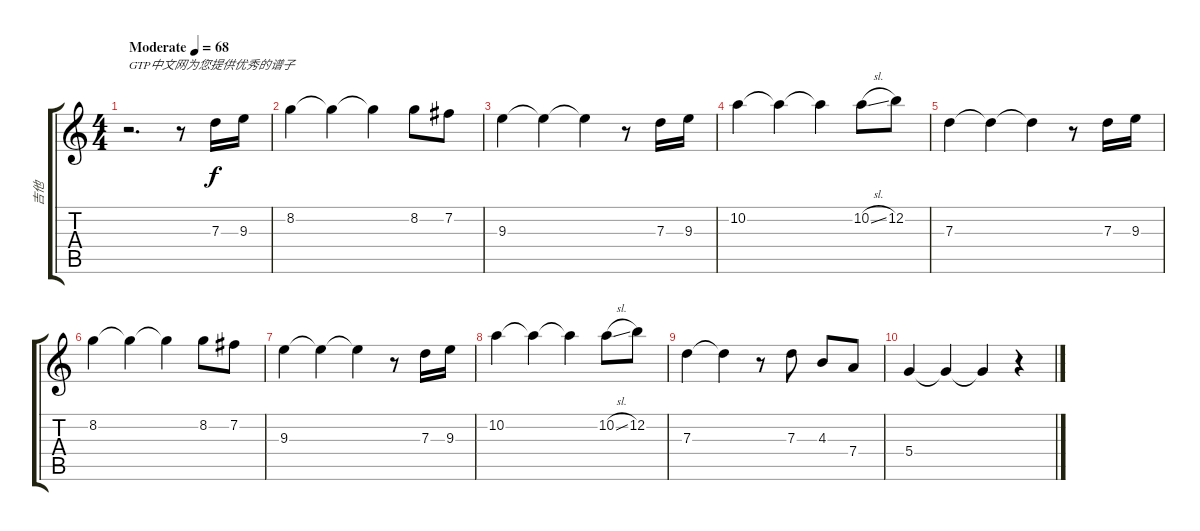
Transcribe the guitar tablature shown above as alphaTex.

\track ("吉他" "吉他") {instrument electricguitarjazz}
\staff {score tabs}
\tuning (E4 B3 G3 D3 A2 E2) {hide}
\ts (4 4)
\tempo (68 "Moderate")
\clef g2
\ks c
r.2{d txt "GTP中文网为您提供优秀的谱子" dy f instrument electricguitarjazz} r.8 7.3.16 9.3.16 |
8.2.4 8.2{t}.4 8.2{t}.4 8.2.8 7.2.8 |
9.3.4 9.3{t}.4 9.3{t}.4 r.8 7.3.16 9.3.16 |
10.2.4 10.2{t}.4 10.2{t}.4 10.2{sl}.8 12.2.8 |
7.3.4 7.3{t}.4 7.3{t}.4 r.8 7.3.16 9.3.16 |
8.2.4 8.2{t}.4 8.2{t}.4 8.2.8 7.2.8 |
9.3.4 9.3{t}.4 9.3{t}.4 r.8 7.3.16 9.3.16 |
10.2.4 10.2{t}.4 10.2{t}.4 10.2{sl}.8 12.2.8 |
7.3.4 7.3{t}.4 r.8 7.3.8 4.3.8 7.4.8 |
5.4.4 5.4{t}.4 5.4{t}.4 r.4
